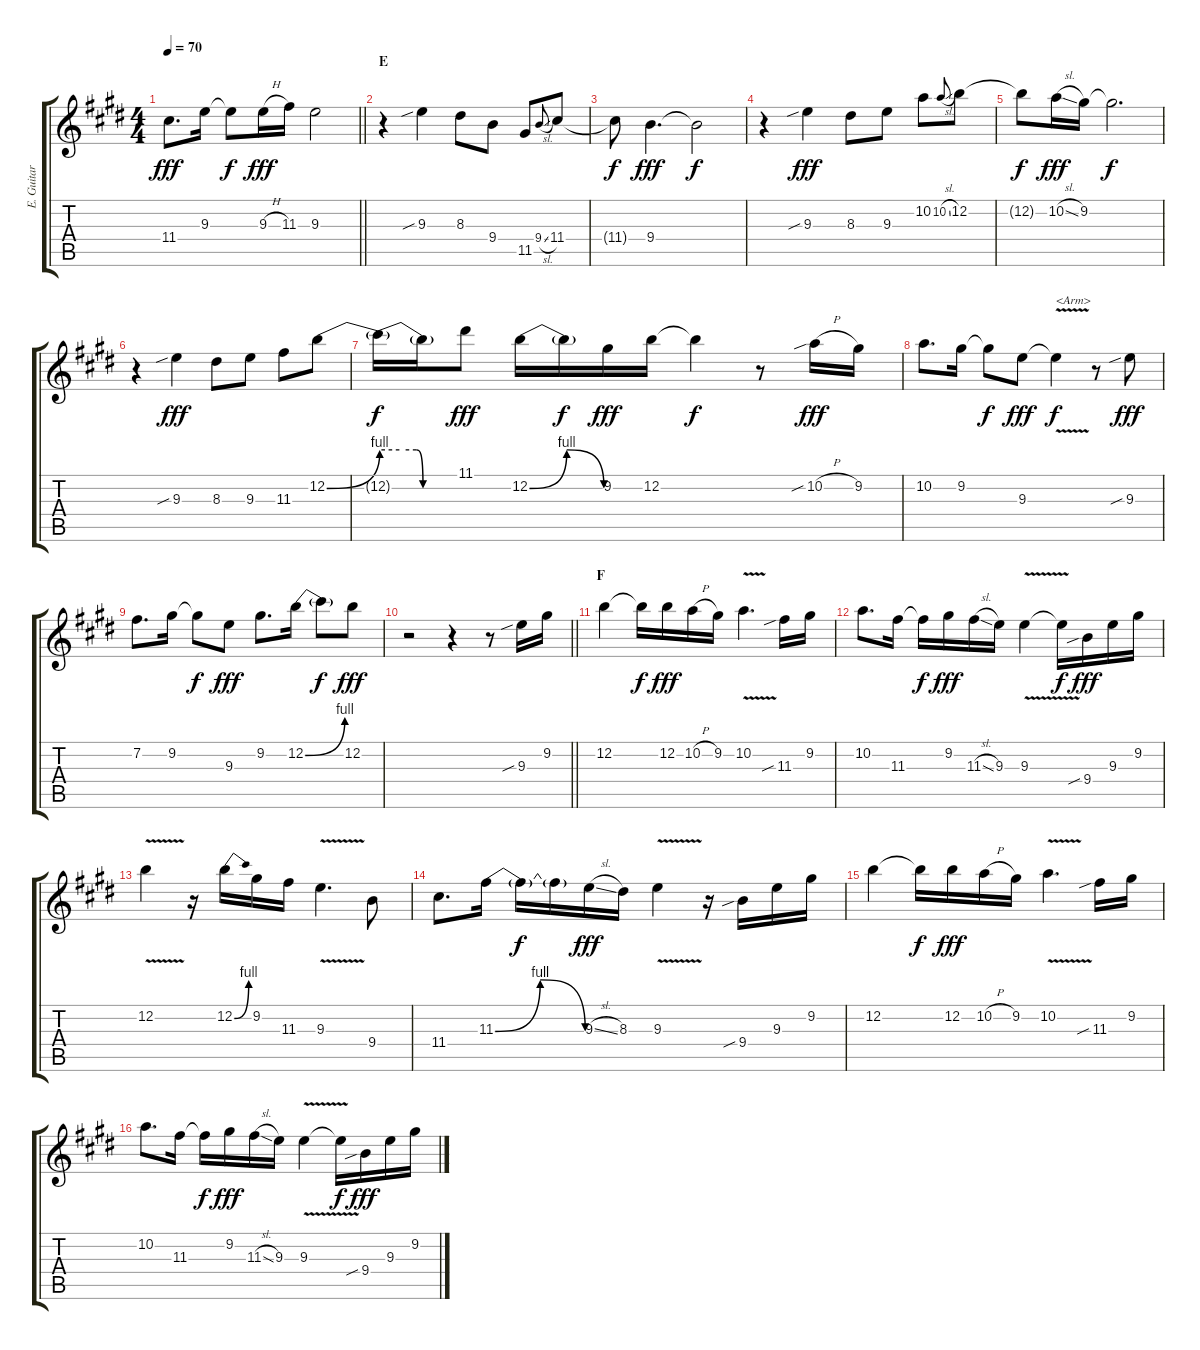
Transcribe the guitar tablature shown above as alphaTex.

\track ("E. Guitar I" "E. Guitar ") {instrument overdrivenguitar}
\staff {score tabs}
\tuning (E4 B3 G3 D3 A2 E2) {hide}
\ts (4 4)
\tempo 70
\clef g2
\barLineRight lightlight
\ks e
11.4.8{d dy fff} 9.3.16 9.3{t}.8{dy f} 9.3{h}.16{dy fff} 11.3.16 9.3.2 |
\section ("" "E")
r.4 9.3{sib}.4 8.3.8 9.4.8 11.5.8 9.4{sl}.8{gr onbeat} 11.4.8 |
11.4{t}.8{dy f} 9.4.4{d dy fff} 9.4{t}.2{dy f} |
r.4 9.3{sib}.4{dy fff} 8.3.8 9.3.8 10.2.8 10.2{sl}.8{gr onbeat} 12.2.8 |
12.2{t}.8{dy f} 10.2{sl}.16{dy fff} 9.2.16 9.2{t}.2{d dy f} |
r.4 9.3{sib}.4{dy fff} 8.3.8 9.3.8 11.3.8 12.2{be (bend 0 0 60 4)}.8 |
12.2{be (custom 0 4 15 4 28 4 33 0 60 0) t}.16{dy f} 12.2{t}.16 11.1.8{dy fff} 12.2{be (bendrelease 0 0 30 4 30 4 60 0)}.16 12.2{t}.16{dy f} 9.2.16{dy fff} 12.2.16 12.2{t}.4{dy f} r.8 10.2{sib h}.16{dy fff} 9.2.16 |
10.2.8{d} 9.2.16 9.2{t}.8{dy f} 9.3.8{dy fff} 9.3{v t}.4{txt "<Arm>" dy f} r.8 9.3{sib}.8{dy fff} |
7.2.8{d} 9.2.16 9.2{t}.8{dy f} 9.3.8{dy fff} 9.2.8{d} 12.2{be (bend 0 0 60 4)}.16 12.2{t}.8{dy f} 12.2.8{dy fff} |
\barLineRight lightlight
r.2 r.4 r.8 9.3{sib}.16 9.2.16 |
\section ("" "F")
12.2.4 12.2{t}.16{dy f} 12.2.16{dy fff} 10.2{h}.16 9.2.16 10.2{v}.4{d} 11.3{sib}.16 9.2.16 |
10.2.8{d} 11.3.16 11.3{t}.16{dy f} 9.2.16{dy fff} 11.3{sl}.16 9.3.16 9.3{v}.4 9.3{t}.16{dy f} 9.4{sib}.16{dy fff} 9.3.16 9.2.16 |
12.2{v}.4 r.16 12.2{be (bend 0 0 60 4)}.16 9.2.16 11.3.16 9.3{v}.4{d} 9.4.8 |
11.4.8{d} 11.3{be (bendrelease 0 0 30 4 30 4 60 0)}.16 11.3{t}.16{dy f} 11.3{t}.16 9.3{sl}.16{dy fff} 8.3.16 9.3{v}.4 r.16 9.4{sib}.16 9.3.16 9.2.16 |
12.2.4 12.2{t}.16{dy f} 12.2.16{dy fff} 10.2{h}.16 9.2.16 10.2{v}.4{d} 11.3{sib}.16 9.2.16 |
10.2.8{d} 11.3.16 11.3{t}.16{dy f} 9.2.16{dy fff} 11.3{sl}.16 9.3.16 9.3{v}.4 9.3{t}.16{dy f} 9.4{sib}.16{dy fff} 9.3.16 9.2.16
